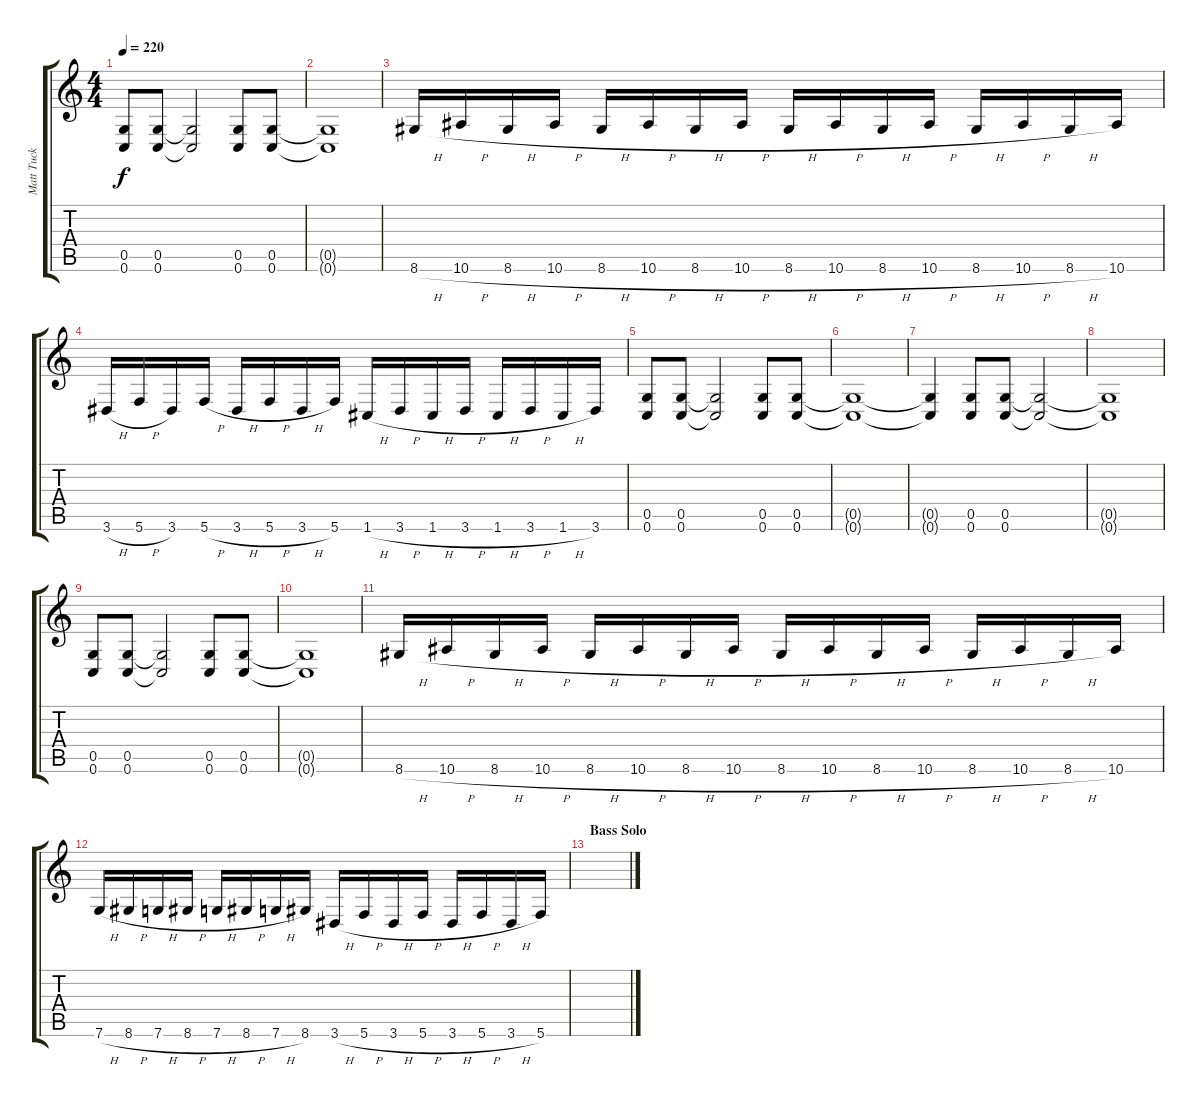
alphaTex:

\track ("Matt Tuck" "Matt Tuck") {instrument distortionguitar}
\staff {score tabs}
\tuning (D4 A3 F3 C3 G2 C2) {hide}
\ts (4 4)
\tempo 220
\clef g2
\ks c
(0.5 0.6).8{dy f} (0.5 0.6).8 (0.5{t} 0.6{t}).2 (0.5 0.6).8 (0.5 0.6).8 |
(0.5{t} 0.6{t}).1 |
8.6{h}.16 10.6{h}.16 8.6{h}.16 10.6{h}.16 8.6{h}.16 10.6{h}.16 8.6{h}.16 10.6{h}.16 8.6{h}.16 10.6{h}.16 8.6{h}.16 10.6{h}.16 8.6{h}.16 10.6{h}.16 8.6{h}.16 10.6.16 |
3.6{h}.16 5.6{h}.16 3.6.16 5.6{h}.16 3.6{h}.16 5.6{h}.16 3.6{h}.16 5.6.16 1.6{h}.16 3.6{h}.16 1.6{h}.16 3.6{h}.16 1.6{h}.16 3.6{h}.16 1.6{h}.16 3.6.16 |
(0.5 0.6).8 (0.5 0.6).8 (0.5{t} 0.6{t}).2 (0.5 0.6).8 (0.5 0.6).8 |
(0.5{t} 0.6{t}).1 |
(0.5{t} 0.6{t}).4 (0.5 0.6).8 (0.5 0.6).8 (0.5{t} 0.6{t}).2 |
(0.5{t} 0.6{t}).1 |
(0.5 0.6).8 (0.5 0.6).8 (0.5{t} 0.6{t}).2 (0.5 0.6).8 (0.5 0.6).8 |
(0.5{t} 0.6{t}).1 |
8.6{h}.16 10.6{h}.16 8.6{h}.16 10.6{h}.16 8.6{h}.16 10.6{h}.16 8.6{h}.16 10.6{h}.16 8.6{h}.16 10.6{h}.16 8.6{h}.16 10.6{h}.16 8.6{h}.16 10.6{h}.16 8.6{h}.16 10.6.16 |
7.6{h}.16 8.6{h}.16 7.6{h}.16 8.6{h}.16 7.6{h}.16 8.6{h}.16 7.6{h}.16 8.6.16 3.6{h}.16 5.6{h}.16 3.6{h}.16 5.6{h}.16 3.6{h}.16 5.6{h}.16 3.6{h}.16 5.6.16 |
\section ("" "Bass Solo")
